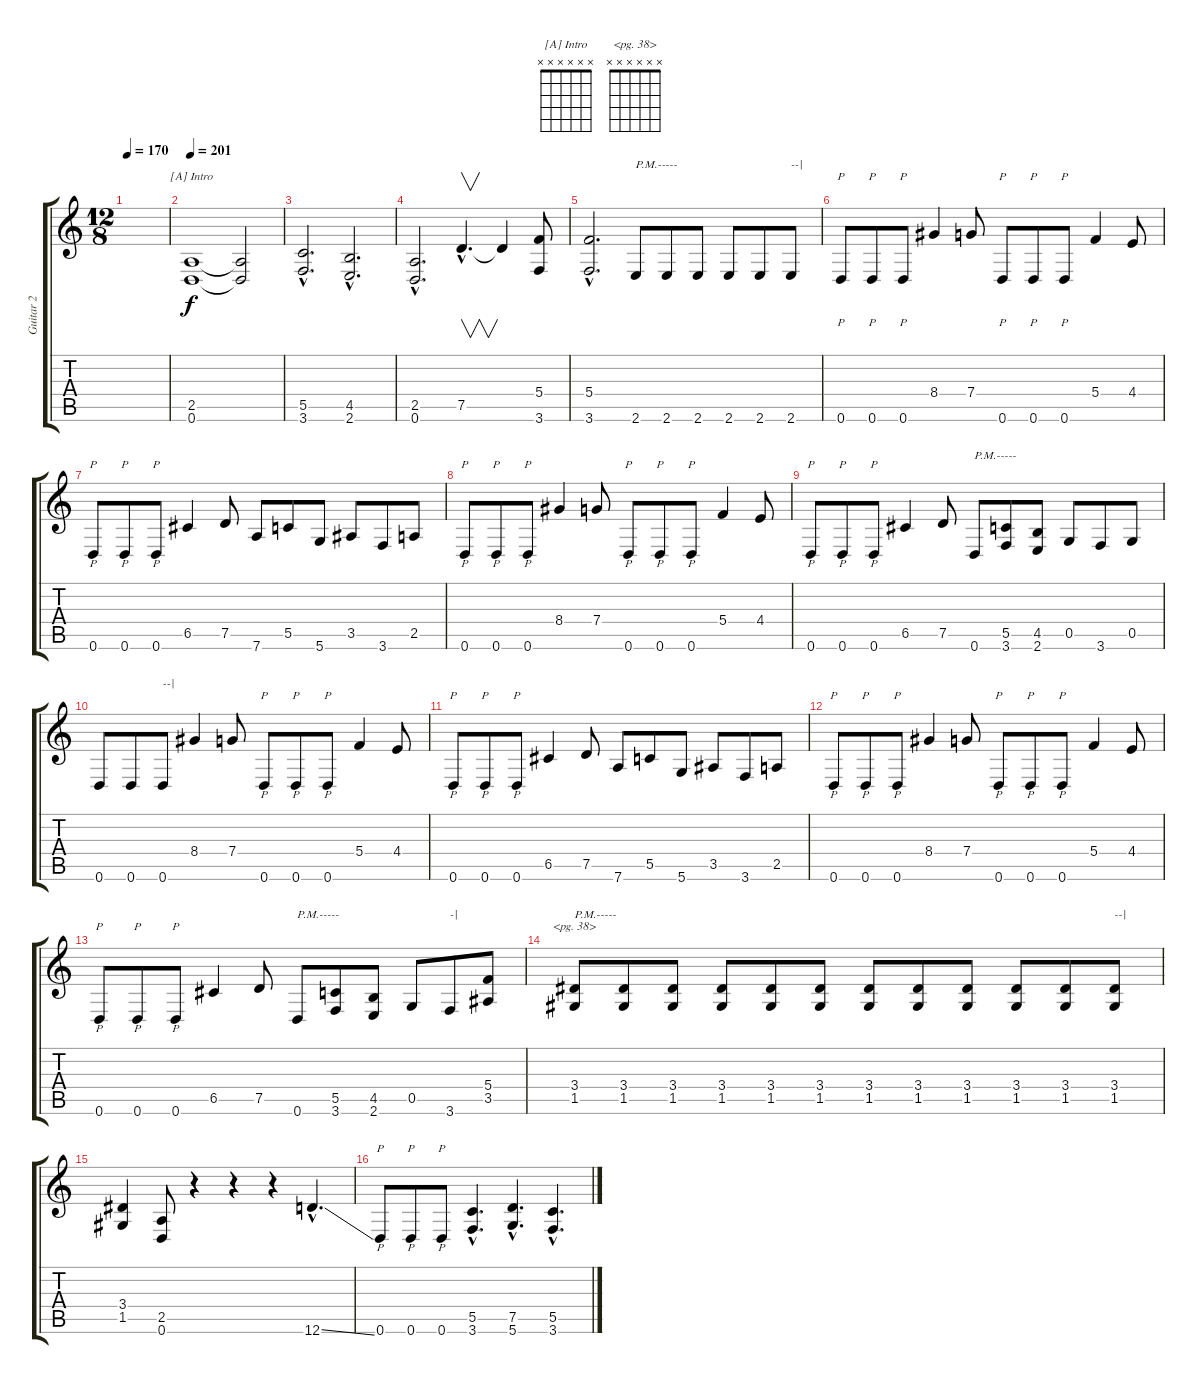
\track ("Guitar 2" "Guitar 2") {instrument distortionguitar}
\staff {score tabs}
\tuning (D4 A3 F3 C3 G2 D2) {hide}
\chord ("[A] Intro" x x x x x x) {firstfret 0}
\chord ("<pg. 38>" x x x x x x) {firstfret 0}
\ts (12 8)
\tempo 170
\clef g2
\ks c
|
\tempo 201
(2.5 0.6).1{ch "[A] Intro"} (2.5{t} 0.6{t}).2 |
(5.5{hac} 3.6{hac}).2{d} (4.5{hac} 2.6{hac}).2{d} |
(2.5{hac} 0.6{hac}).2{d} 7.5{hac}.4{v d} 7.5{t}.4 (5.4 3.6).8 |
(5.4{hac} 3.6{hac}).2{d} 2.6.8{txt "P.M.-----"} 2.6.8 2.6.8 2.6.8 2.6.8 2.6.8{txt "--|"} |
0.6.8{p} 0.6.8{p} 0.6.8{p} 8.4.4 7.4.8 0.6.8{p} 0.6.8{p} 0.6.8{p} 5.4.4 4.4.8 |
0.6.8{p} 0.6.8{p} 0.6.8{p} 6.5.4 7.5.8 7.6.8 5.5.8 5.6.8 3.5.8 3.6.8 2.5.8 |
0.6.8{p} 0.6.8{p} 0.6.8{p} 8.4.4 7.4.8 0.6.8{p} 0.6.8{p} 0.6.8{p} 5.4.4 4.4.8 |
0.6.8{p} 0.6.8{p} 0.6.8{p} 6.5.4 7.5.8 0.6.8{txt "P.M.-----"} (5.5 3.6).8 (4.5 2.6).8 0.5.8 3.6.8 0.5.8 |
0.6.8 0.6.8 0.6.8{txt "--|"} 8.4.4 7.4.8 0.6.8{p} 0.6.8{p} 0.6.8{p} 5.4.4 4.4.8 |
0.6.8{p} 0.6.8{p} 0.6.8{p} 6.5.4 7.5.8 7.6.8 5.5.8 5.6.8 3.5.8 3.6.8 2.5.8 |
0.6.8{p} 0.6.8{p} 0.6.8{p} 8.4.4 7.4.8 0.6.8{p} 0.6.8{p} 0.6.8{p} 5.4.4 4.4.8 |
0.6.8{p} 0.6.8{p} 0.6.8{p} 6.5.4 7.5.8 0.6.8{txt "P.M.-----"} (5.5 3.6).8 (4.5 2.6).8 0.5.8 3.6.8{txt "-|"} (5.4 3.5).8 |
(3.4 1.5).8{ch "<pg. 38>" txt "P.M.-----"} (3.4 1.5).8 (3.4 1.5).8 (3.4 1.5).8 (3.4 1.5).8 (3.4 1.5).8 (3.4 1.5).8 (3.4 1.5).8 (3.4 1.5).8 (3.4 1.5).8 (3.4 1.5).8 (3.4 1.5).8{txt "--|"} |
(3.4 1.5).4 (2.5 0.6).8 r.4 r.4 r.4 12.6{ss hac}.4{d} |
0.6.8{p} 0.6.8{p} 0.6.8{p} (5.5{hac} 3.6{hac}).4{d} (7.5{hac} 5.6{hac}).4{d} (5.5{hac} 3.6{hac}).4{d}
